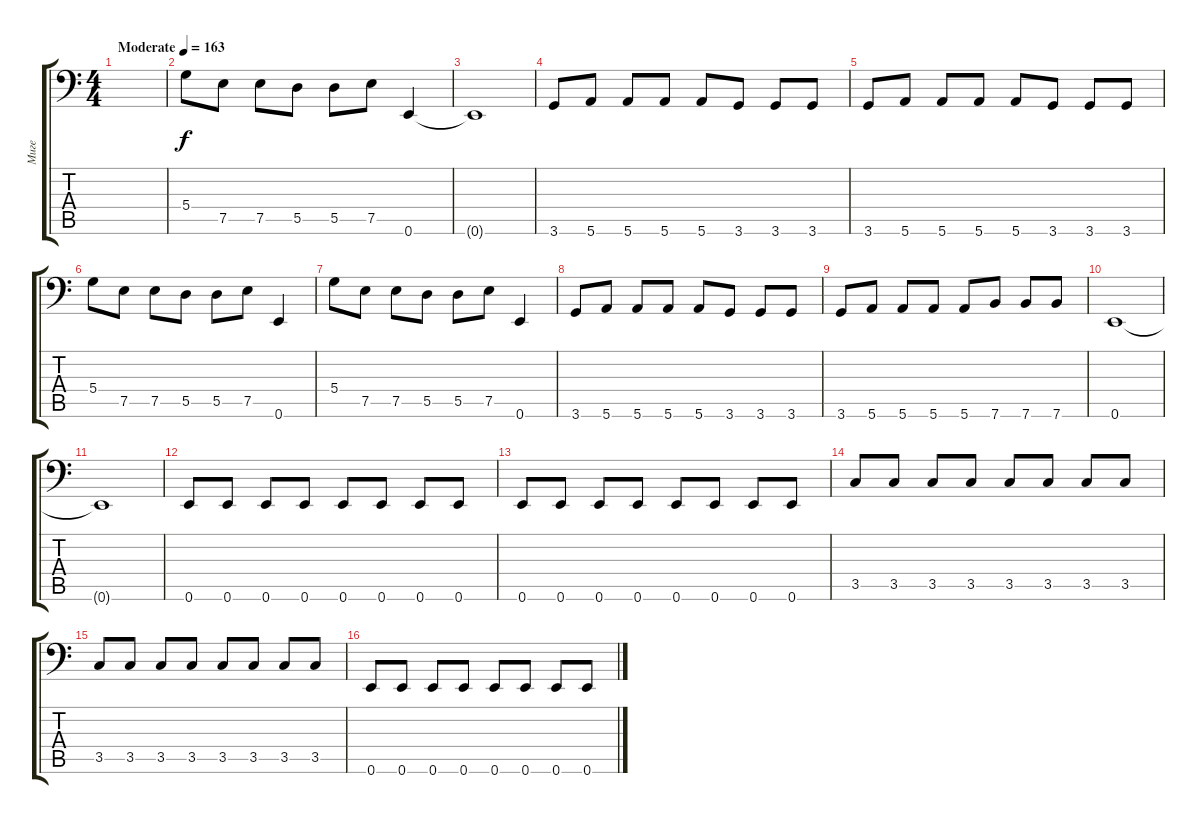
\track ("Миге" "Миге") {instrument electricbassfinger}
\staff {score tabs}
\tuning (E3 B2 G2 D2 A1 E1) {hide}
\ts (4 4)
\tempo (163 "Moderate")
\clef f4
\ks c
|
5.4.8 7.5.8 7.5.8 5.5.8 5.5.8 7.5.8 0.6.4 |
0.6{t}.1 |
3.6.8 5.6.8 5.6.8 5.6.8 5.6.8 3.6.8 3.6.8 3.6.8 |
3.6.8 5.6.8 5.6.8 5.6.8 5.6.8 3.6.8 3.6.8 3.6.8 |
5.4.8 7.5.8 7.5.8 5.5.8 5.5.8 7.5.8 0.6.4 |
5.4.8 7.5.8 7.5.8 5.5.8 5.5.8 7.5.8 0.6.4 |
3.6.8 5.6.8 5.6.8 5.6.8 5.6.8 3.6.8 3.6.8 3.6.8 |
3.6.8 5.6.8 5.6.8 5.6.8 5.6.8 7.6.8 7.6.8 7.6.8 |
0.6.1 |
0.6{t}.1 |
0.6.8 0.6.8 0.6.8 0.6.8 0.6.8 0.6.8 0.6.8 0.6.8 |
0.6.8 0.6.8 0.6.8 0.6.8 0.6.8 0.6.8 0.6.8 0.6.8 |
3.5.8 3.5.8 3.5.8 3.5.8 3.5.8 3.5.8 3.5.8 3.5.8 |
3.5.8 3.5.8 3.5.8 3.5.8 3.5.8 3.5.8 3.5.8 3.5.8 |
0.6.8 0.6.8 0.6.8 0.6.8 0.6.8 0.6.8 0.6.8 0.6.8
